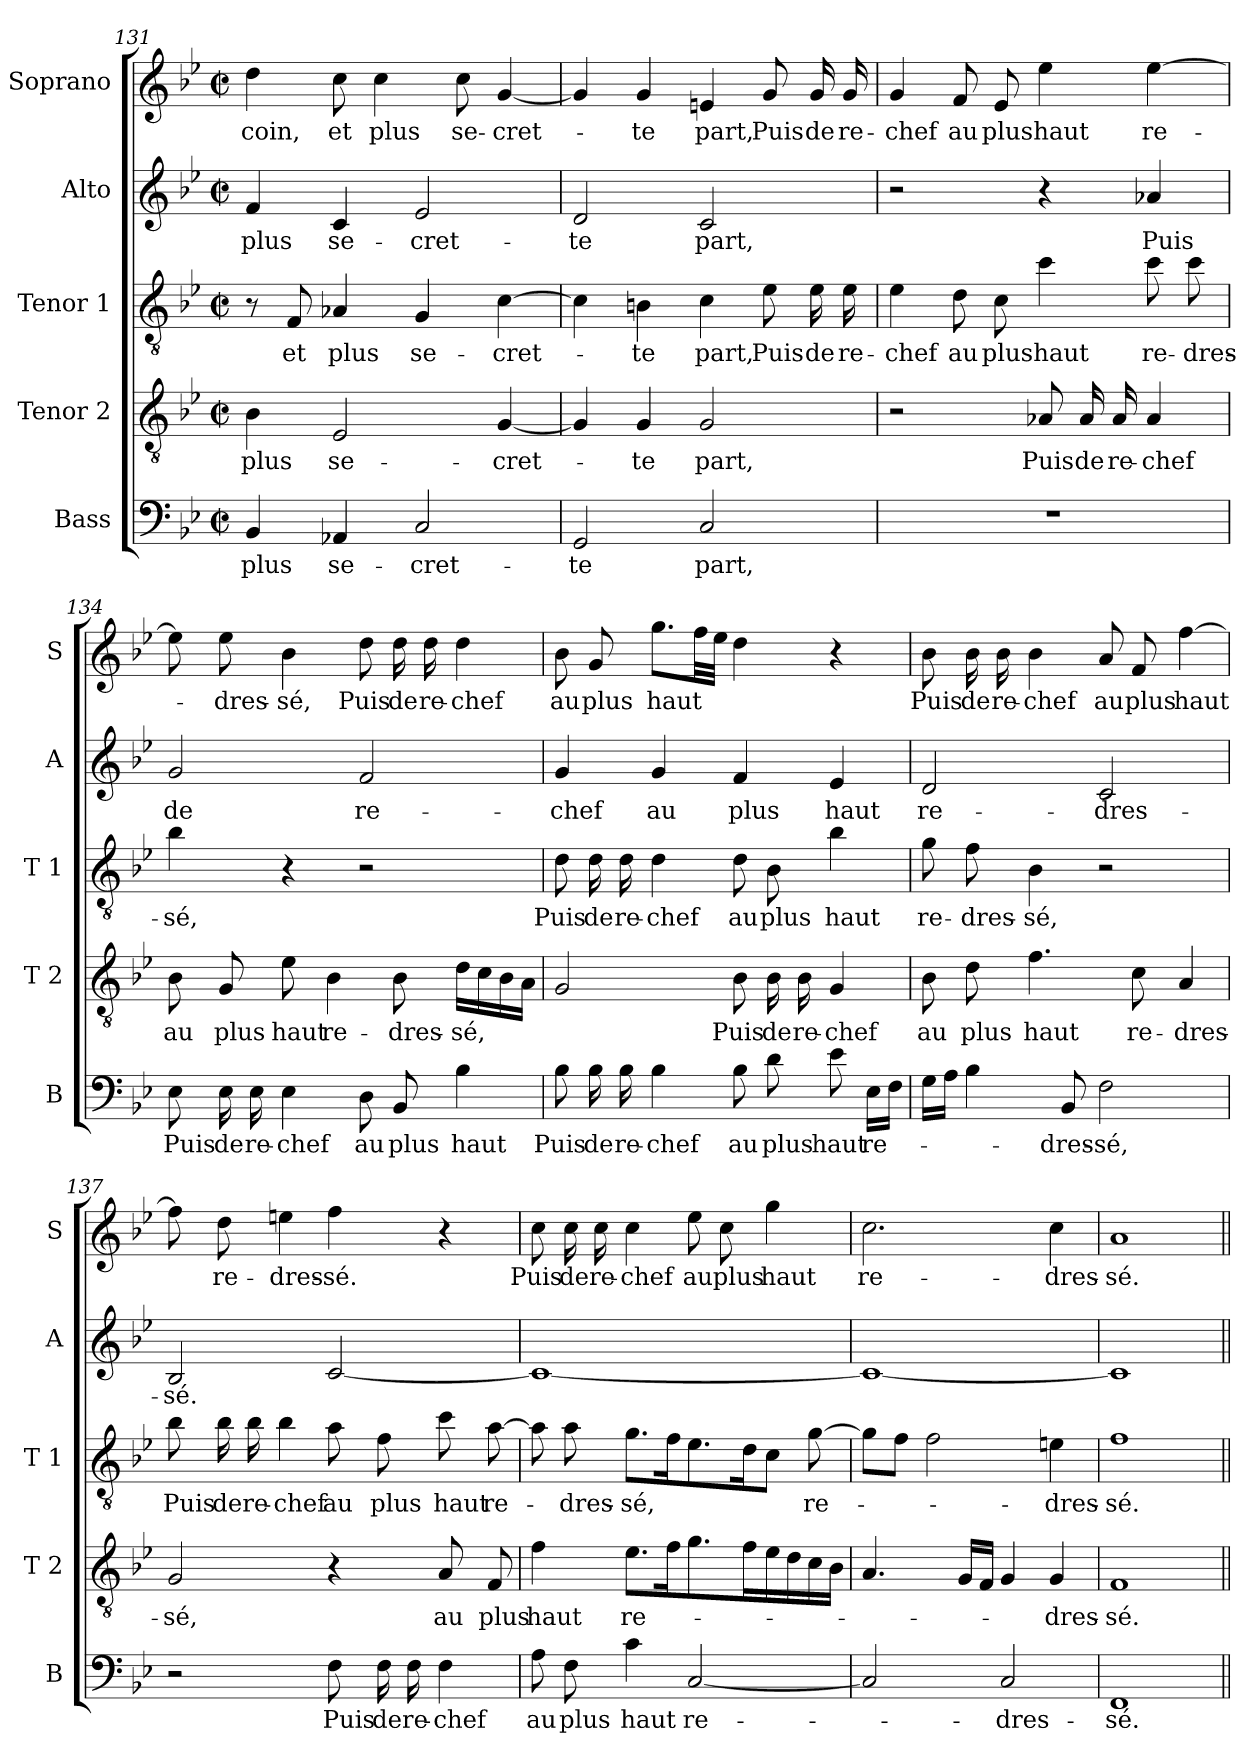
**kern	**text	**kern	**text	**kern	**text	**kern	**text	**kern	**text
*part5	*part5	*part4	*part4	*part3	*part3	*part2	*part2	*part1	*part1
*staff5	*staff5	*staff4	*staff4	*staff3	*staff3	*staff2	*staff2	*staff1	*staff1
*I"Bass	*	*I"Tenor 2	*	*I"Tenor 1	*	*I"Alto	*	*I"Soprano	*
*I'B	*	*I'T 2	*	*I'T 1	*	*I'A	*	*I'S	*
*clefF4	*	*clefGv2	*	*clefGv2	*	*clefG2	*	*clefG2	*
*k[b-e-]	*	*k[b-e-]	*	*k[b-e-]	*	*k[b-e-]	*	*k[b-e-]	*
*B-:	*	*B-:	*	*B-:	*	*B-:	*	*B-:	*
*M2/2	*	*M2/2	*	*M2/2	*	*M2/2	*	*M2/2	*
*met(c|)	*	*met(c|)	*	*met(c|)	*	*met(c|)	*	*met(c|)	*
=131	=131	=131	=131	=131	=131	=131	=131	=131	=131
!	!LO:LY:b	!	!LO:LY:b	!	!	!	!LO:LY:b	!	!LO:LY:b
4BB-/	plus	4B-\	plus	8r	.	4f/	plus	4dd\	coin,
!	!	!	!	!	!LO:LY:b	!	!	!	!
.	.	.	.	8F/	et	.	.	.	.
!	!LO:LY:b	!	!LO:LY:b	!	!LO:LY:b	!	!LO:LY:b	!	!LO:LY:b
4AA-X/	se-	2E-/	se-	4A-X/	plus	4c/	se-	8cc\	et
!	!	!	!	!	!	!	!	!	!LO:LY:b
.	.	.	.	.	.	.	.	4cc\	plus
!	!LO:LY:b	!	!	!	!LO:LY:b	!	!LO:LY:b	!	!
2C/	-cret-	.	.	4G/	se-	2e-/	-cret-	.	.
!	!	!	!	!	!	!	!	!	!LO:LY:b
.	.	.	.	.	.	.	.	8cc\	se-
!	!	!	!LO:LY:b	!	!LO:LY:b	!	!	!	!LO:LY:b
.	.	[4G/	-cret-	[4c\	-cret-	.	.	[4g/	-cret-
=132	=132	=132	=132	=132	=132	=132	=132	=132	=132
!	!LO:LY:b	!	!	!	!	!	!LO:LY:b	!	!
2GG/	-te	4G/]	.	4c\]	.	2d/	-te	4g/]	.
!	!	!	!LO:LY:b	!	!LO:LY:b	!	!	!	!LO:LY:b
.	.	4G/	-te	4Bn\	-te	.	.	4g/	-te
!	!LO:LY:b	!	!LO:LY:b	!	!LO:LY:b	!	!LO:LY:b	!	!LO:LY:b
2C/	part,	2G/	part,	4c\	part,	2c/	part,	4en/	part,
!	!	!	!	!	!LO:LY:b	!	!	!	!LO:LY:b
.	.	.	.	8e-\	Puis	.	.	8g/	Puis
!	!	!	!	!	!LO:LY:b	!	!	!	!LO:LY:b
.	.	.	.	16e-\	de	.	.	16g/	de
!	!	!	!	!	!LO:LY:b	!	!	!	!LO:LY:b
.	.	.	.	16e-\	re-	.	.	16g/	re-
!!LO:LB:g=z
=133	=133	=133	=133	=133	=133	=133	=133	=133	=133
!	!	!	!	!	!LO:LY:b	!	!	!	!LO:LY:b
1r	.	2r	.	4e-\	-chef	2r	.	4g/	-chef
!	!	!	!	!	!LO:LY:b	!	!	!	!LO:LY:b
.	.	.	.	8d\	au	.	.	8f/	au
!	!	!	!	!	!LO:LY:b	!	!	!	!LO:LY:b
.	.	.	.	8c\	plus	.	.	8e-/	plus
!	!	!	!LO:LY:b	!	!LO:LY:b	!	!	!	!LO:LY:b
.	.	8A-X/	Puis	4cc\	haut	4r	.	4ee-\	haut
!	!	!	!LO:LY:b	!	!	!	!	!	!
.	.	16A-/	de	.	.	.	.	.	.
!	!	!	!LO:LY:b	!	!	!	!	!	!
.	.	16A-/	re-	.	.	.	.	.	.
!	!	!	!LO:LY:b	!	!LO:LY:b	!	!LO:LY:b	!	!LO:LY:b
.	.	4A-/	-chef	8cc\	re-	4a-X/	Puis	[4ee-\	re-
!	!	!	!	!	!LO:LY:b	!	!	!	!
.	.	.	.	8cc\	-dres-	.	.	.	.
=134	=134	=134	=134	=134	=134	=134	=134	=134	=134
!	!LO:LY:b	!	!LO:LY:b	!	!LO:LY:b	!	!LO:LY:b	!	!
8E-\	Puis	8B-\	au	4b-\	-sé,	2g/	de	8ee-\]	.
!	!LO:LY:b	!	!LO:LY:b	!	!	!	!	!	!LO:LY:b
16E-\	de	8G/	plus	.	.	.	.	8ee-\	-dres-
!	!LO:LY:b	!	!	!	!	!	!	!	!
16E-\	re-	.	.	.	.	.	.	.	.
!	!LO:LY:b	!	!LO:LY:b	!	!	!	!	!	!LO:LY:b
4E-\	-chef	8e-\	haut	4r	.	.	.	4b-\	-sé,
!	!	!	!LO:LY:b	!	!	!	!	!	!
.	.	4B-\	re-	.	.	.	.	.	.
!	!LO:LY:b	!	!	!	!	!	!LO:LY:b	!	!LO:LY:b
8D\	au	.	.	2r	.	2f/	re-	8dd\	Puis
!	!LO:LY:b	!	!LO:LY:b	!	!	!	!	!	!LO:LY:b
8BB-/	plus	8B-\	-dres-	.	.	.	.	16dd\	de
!	!	!	!	!	!	!	!	!	!LO:LY:b
.	.	.	.	.	.	.	.	16dd\	re-
!	!LO:LY:b	!	!LO:LY:b	!	!	!	!	!	!LO:LY:b
4B-\	haut	16d\LL	-sé,	.	.	.	.	4dd\	-chef
.	.	16c\	.	.	.	.	.	.	.
.	.	16B-\	.	.	.	.	.	.	.
.	.	16A\JJ	.	.	.	.	.	.	.
=135	=135	=135	=135	=135	=135	=135	=135	=135	=135
!	!LO:LY:b	!	!	!	!LO:LY:b	!	!LO:LY:b	!	!LO:LY:b
8B-\	Puis	2G/	.	8d\	Puis	4g/	-chef	8b-\	au
!	!LO:LY:b	!	!	!	!LO:LY:b	!	!	!	!LO:LY:b
16B-\	de	.	.	16d\	de	.	.	8g/	plus
!	!LO:LY:b	!	!	!	!LO:LY:b	!	!	!	!
16B-\	re-	.	.	16d\	re-	.	.	.	.
!	!LO:LY:b	!	!	!	!LO:LY:b	!	!LO:LY:b	!	!LO:LY:b
4B-\	-chef	.	.	4d\	-chef	4g/	au	8.gg\L	haut
.	.	.	.	.	.	.	.	32ff\LL	.
.	.	.	.	.	.	.	.	32ee-\JJJ	.
!	!LO:LY:b	!	!LO:LY:b	!	!LO:LY:b	!	!LO:LY:b	!	!
8B-\	au	8B-\	Puis	8d\	au	4f/	plus	4dd\	.
!	!LO:LY:b	!	!LO:LY:b	!	!LO:LY:b	!	!	!	!
8d\	plus	16B-\	de	8B-\	plus	.	.	.	.
!	!	!	!LO:LY:b	!	!	!	!	!	!
.	.	16B-\	re-	.	.	.	.	.	.
!	!LO:LY:b	!	!LO:LY:b	!	!LO:LY:b	!	!LO:LY:b	!	!
8e-\	haut	4G/	-chef	4b-\	haut	4e-/	haut	4r	.
!	!LO:LY:b	!	!	!	!	!	!	!	!
16E-\LL	re-	.	.	.	.	.	.	.	.
16F\JJ	.	.	.	.	.	.	.	.	.
!!LO:LB:g=z
=136	=136	=136	=136	=136	=136	=136	=136	=136	=136
!	!	!	!LO:LY:b	!	!LO:LY:b	!	!LO:LY:b	!	!LO:LY:b
16G\LL	.	8B-\	au	8g\	re-	2d/	re-	8b-\	Puis
16A\JJ	.	.	.	.	.	.	.	.	.
!	!	!	!LO:LY:b	!	!LO:LY:b	!	!	!	!LO:LY:b
4B-\	.	8d\	plus	8f\	-dres-	.	.	16b-\	de
!	!	!	!	!	!	!	!	!	!LO:LY:b
.	.	.	.	.	.	.	.	16b-\	re-
!	!	!	!LO:LY:b	!	!LO:LY:b	!	!	!	!LO:LY:b
.	.	4.f\	haut	4B-\	-sé,	.	.	4b-\	-chef
!	!LO:LY:b	!	!	!	!	!	!	!	!
8BB-/	-dres-	.	.	.	.	.	.	.	.
!	!LO:LY:b	!	!	!	!	!	!LO:LY:b	!	!LO:LY:b
2F\	-sé,	.	.	2r	.	2c/	-dres-	8a/	au
!	!	!	!LO:LY:b	!	!	!	!	!	!LO:LY:b
.	.	8c\	re-	.	.	.	.	8f/	plus
!	!	!	!LO:LY:b	!	!	!	!	!	!LO:LY:b
.	.	4A/	-dres-	.	.	.	.	[4ff\	haut
=137	=137	=137	=137	=137	=137	=137	=137	=137	=137
!	!	!	!LO:LY:b	!	!LO:LY:b	!	!LO:LY:b	!	!
2r	.	2G/	-sé,	8b-\	Puis	2B-/	-sé.	8ff\]	.
!	!	!	!	!	!LO:LY:b	!	!	!	!LO:LY:b
.	.	.	.	16b-\	de	.	.	8dd\	re-
!	!	!	!	!	!LO:LY:b	!	!	!	!
.	.	.	.	16b-\	re-	.	.	.	.
!	!	!	!	!	!LO:LY:b	!	!	!	!LO:LY:b
.	.	.	.	4b-\	-chef	.	.	4een\	-dres-
!	!LO:LY:b	!	!	!	!LO:LY:b	!	!	!	!LO:LY:b
8F\	Puis	4r	.	8a\	au	[2c/	.	4ff\	sé.
!	!LO:LY:b	!	!	!	!LO:LY:b	!	!	!	!
16F\	de	.	.	8f\	plus	.	.	.	.
!	!LO:LY:b	!	!	!	!	!	!	!	!
16F\	re-	.	.	.	.	.	.	.	.
!	!LO:LY:b	!	!LO:LY:b	!	!LO:LY:b	!	!	!	!
4F\	-chef	8A/	au	8cc\	haut	.	.	4r	.
!	!	!	!LO:LY:b	!	!LO:LY:b	!	!	!	!
.	.	8F/	plus	[8a\	re-	.	.	.	.
=138	=138	=138	=138	=138	=138	=138	=138	=138	=138
!	!LO:LY:b	!	!LO:LY:b	!	!	!	!	!	!LO:LY:b
8A\	au	4f\	haut	8a\]	.	1c_	.	8cc\	Puis
!	!LO:LY:b	!	!	!	!LO:LY:b	!	!	!	!LO:LY:b
8F\	plus	.	.	8a\	-dres-	.	.	16cc\	de
!	!	!	!	!	!	!	!	!	!LO:LY:b
.	.	.	.	.	.	.	.	16cc\	re-
!	!LO:LY:b	!	!LO:LY:b	!	!LO:LY:b	!	!	!	!LO:LY:b
4c\	haut	8.e-\L	re-	8.g\L	-sé,	.	.	4cc\	-chef
.	.	16f\k	.	16f\k	.	.	.	.	.
!	!LO:LY:b	!	!	!	!	!	!	!	!LO:LY:b
[2C/	re-	8.g\	.	8.e-\	.	.	.	8ee-\	au
!	!	!	!	!	!	!	!	!	!LO:LY:b
.	.	.	.	.	.	.	.	8cc\	plus
.	.	16f\L	.	16d\k	.	.	.	.	.
!	!	!	!	!	!	!	!	!	!LO:LY:b
.	.	16e-\	.	8c\J	.	.	.	4gg\	haut
.	.	16d\	.	.	.	.	.	.	.
!	!	!	!	!	!LO:LY:b	!	!	!	!
.	.	16c\	.	[8g\	re-	.	.	.	.
.	.	16B-\JJ	.	.	.	.	.	.	.
!!LO:PB:g=z
=139	=139	=139	=139	=139	=139	=139	=139	=139	=139
!	!	!	!	!	!	!	!	!	!LO:LY:b
2C/]	.	4.A/	.	8g\L]	.	1c_	.	2.cc\	re-
.	.	.	.	8f\J	.	.	.	.	.
.	.	.	.	2f\	.	.	.	.	.
.	.	16G/LL	.	.	.	.	.	.	.
.	.	16F/JJ	.	.	.	.	.	.	.
!	!LO:LY:b	!	!	!	!	!	!	!	!
2C/	-dres-	4G/	.	.	.	.	.	.	.
!	!	!	!LO:LY:b	!	!LO:LY:b	!	!	!	!LO:LY:b
.	.	4G/	-dres-	4en\	-dres-	.	.	4cc\	-dres-
=140	=140	=140	=140	=140	=140	=140	=140	=140	=140
!	!LO:LY:b	!	!LO:LY:b	!	!LO:LY:b	!	!	!	!LO:LY:b
1FF	-sé.	1F	-sé.	1f	-sé.	1c]	.	1a	-sé.
=||	=||	=||	=||	=||	=||	=||	=||	=||	=||
*-	*-	*-	*-	*-	*-	*-	*-	*-	*-
